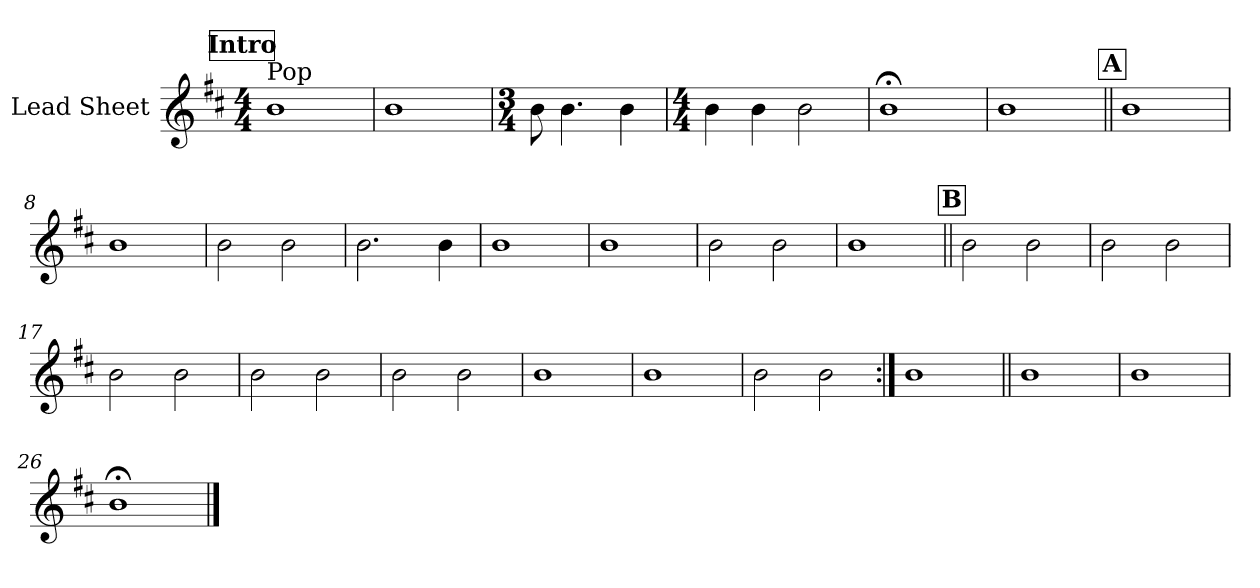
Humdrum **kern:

**kern
*part1
*staff1
*I"Lead Sheet
*clefG2
*k[f#c#]
*D:
*M4/4
*MM65
!!LO:REH:place=s1:a:fs=14:t=Intro
=1
!LO:TX:a:t=Pop
1b
=2
1b
=3
*M3/4
8b\
4.b\
4b\
=4
*M4/4
4b\
4b\
2b\
!!LO:LB:g=z
=5
1b;<
=6
1b
!!LO:LB:g=z
!!LO:REH:place=s1:a:fs=14:t=A
=7||
1b
=8
1b
=9
2b\
2b\
=10
2.b\
4b\
!!LO:LB:g=z
=11
1b
=12
1b
=13
2b\
2b\
=14
1b
!!LO:LB:g=z
!!LO:REH:place=s1:a:fs=14:t=B
=15||
2b\
2b\
=16
2b\
2b\
=17
2b\
2b\
=18
2b\
2b\
!!LO:LB:g=z
=19
2b\
2b\
=20
1b
=21
1b
=22
2b\
2b\
!!LO:LB:g=z
=23:|!
1b
!!LO:LB:g=z
=24||
1b
=25
1b
=26
1b;<
==
*-
